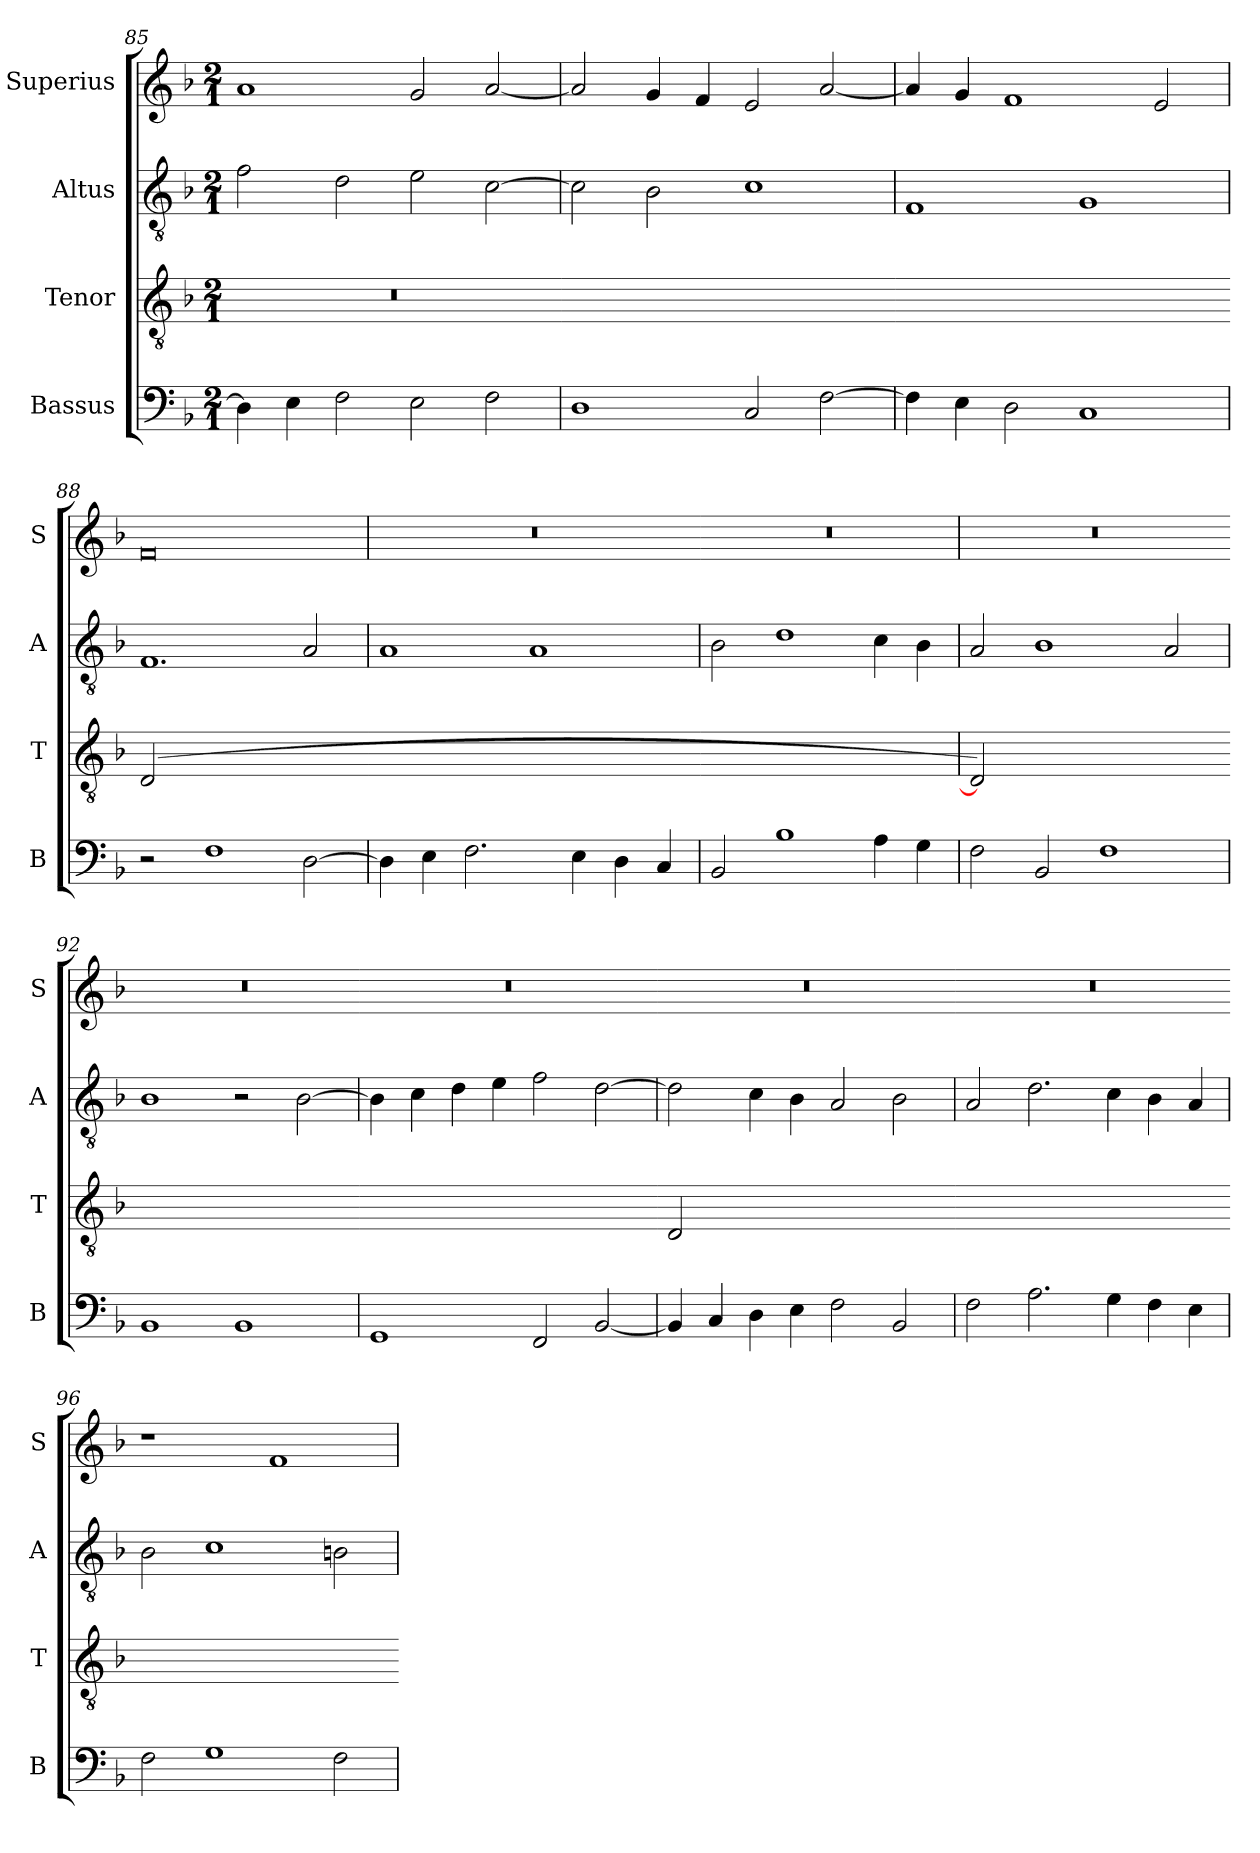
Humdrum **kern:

**kern	**kern	**kern	**kern
*part4	*part3	*part2	*part1
*staff4	*staff3	*staff2	*staff1
*I"Bassus	*I"Tenor	*I"Altus	*I"Superius
*I'B	*I'T	*I'A	*I'S
*clefF4	*clefGv2	*clefGv2	*clefG2
*k[b-]	*k[b-]	*k[b-]	*k[b-]
*M2/1	*M2/1	*M2/1	*M2/1
=85	=85	=85	=85
!	!LO:N:vis=2	!	!
4D\]	0r	2f\	1a
4E\	.	.	.
2F\	.	2d\	.
2E\	.	2e\	2g/
2F\	.	[2c\	[2a/
=86	=86-	=86	=86
!	!LO:N:vis=2	!	!
1D	0ryy	2c\]	2a/]
.	.	2B-\	4g/
.	.	.	4f/
2C/	.	1c	2e/
[2F\	.	.	[2a/
=87	=87-	=87	=87
!	!LO:N:vis=2	!	!
4F\]	0ryy	1F	4a/]
4E\	.	.	4g/
2D\	.	.	1f
1C	.	1G	.
.	.	.	2e/
=88	=88-	=88	=88
!	!LO:N:vis=2	!	!
2r	([y0D	1.F	0f
1F	.	.	.
[2D\	.	2A/	.
=89	=89-	=89	=89
!	!LO:N:vis=2	!	!
4D\]	0Dyy_y	1A	0r
4E\	.	.	.
2.F\	.	.	.
.	.	1A	.
4E\	.	.	.
4D\	.	.	.
4C/	.	.	.
=90	=90-	=90	=90
!	!LO:N:vis=2	!	!
2BB-/	0Dyy_y	2B-\	0r
1B-	.	1d	.
4A\	.	4c\	.
4G\	.	4B-\	.
=91	=91	=91	=91
!	!LO:N:vis=2	!	!
2F\	0D_y)	2A/	0r
2BB-/	.	1B-	.
1F	.	.	.
.	.	2A/	.
=92	=92-	=92	=92
!	!LO:N:vis=2	!	!
1BB-	0Dyy_	1B-	0r
1BB-	.	2r	.
.	.	[2B-\	.
=93	=93-	=93	=93
!	!LO:N:vis=2	!	!
1GG	0Dyy]	4B-\]	0r
.	.	4c\	.
.	.	4d\	.
.	.	4e\	.
2FF/	.	2f\	.
[2BB-/	.	[2d\	.
=94	=94-	=94	=94
!	!LO:N:vis=2	!	!
4BB-/]	[y0D	2d\]	0r
4C/	.	.	.
4D\	.	4c\	.
4E\	.	4B-\	.
2F\	.	2A/	.
2BB-/	.	2B-\	.
=95	=95-	=95	=95
!	!LO:N:vis=2	!	!
2F\	0Dyy_	2A/	0r
2.A\	.	2.d\	.
4G\	.	4c\	.
4F\	.	4B-\	.
4E\	.	4A/	.
=96	=96-	=96	=96
!	!LO:N:vis=2	!	!
2F\	0Dyy]	2B-\	1r
1G	.	1c	.
.	.	.	1f
2F\	.	2Bn\	.
=	=-	=	=
*-	*-	*-	*-
